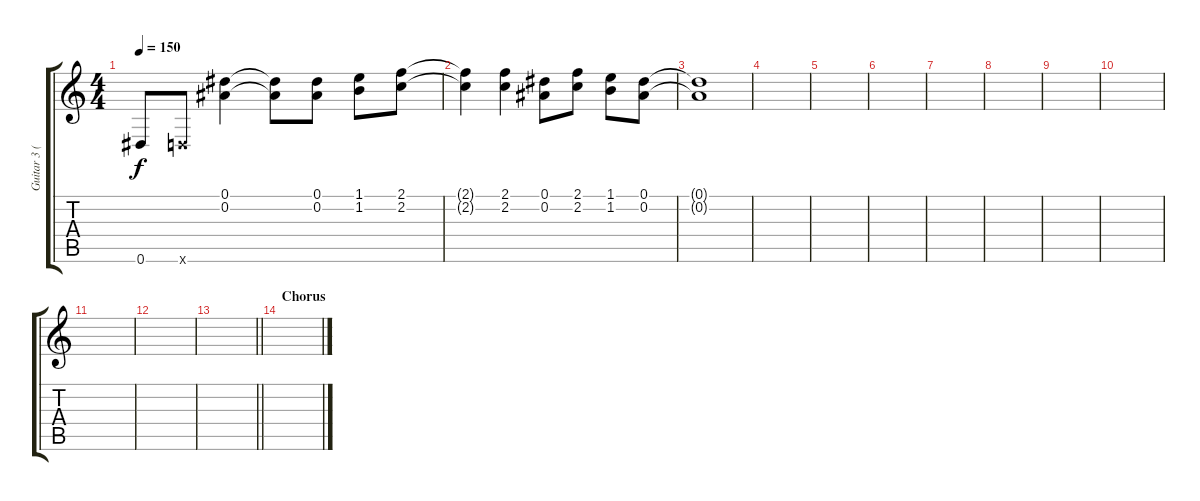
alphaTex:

\track ("Guitar 3 (Slash Solo)" "Guitar 3 (") {instrument distortionguitar}
\staff {score tabs}
\tuning (Eb4 Bb3 Gb3 Db3 Ab2 Eb2) {hide}
\ts (4 4)
\tempo 150
\clef g2
\ks c
0.6{t}.8{dy f} -1.6{x}.8 (0.1 0.2).4 (0.1{t} 0.2{t}).8 (0.1 0.2).8 (1.1 1.2).8 (2.1 2.2).8 |
(2.1{t} 2.2{t}).4 (2.1 2.2).4 (0.1 0.2).8 (2.1 2.2).8 (1.1 1.2).8 (0.1 0.2).8 |
(0.1{t} 0.2{t}).1 |
|
|
|
|
|
|
|
|
|
\barLineRight lightlight
|
\section ("" "Chorus")
